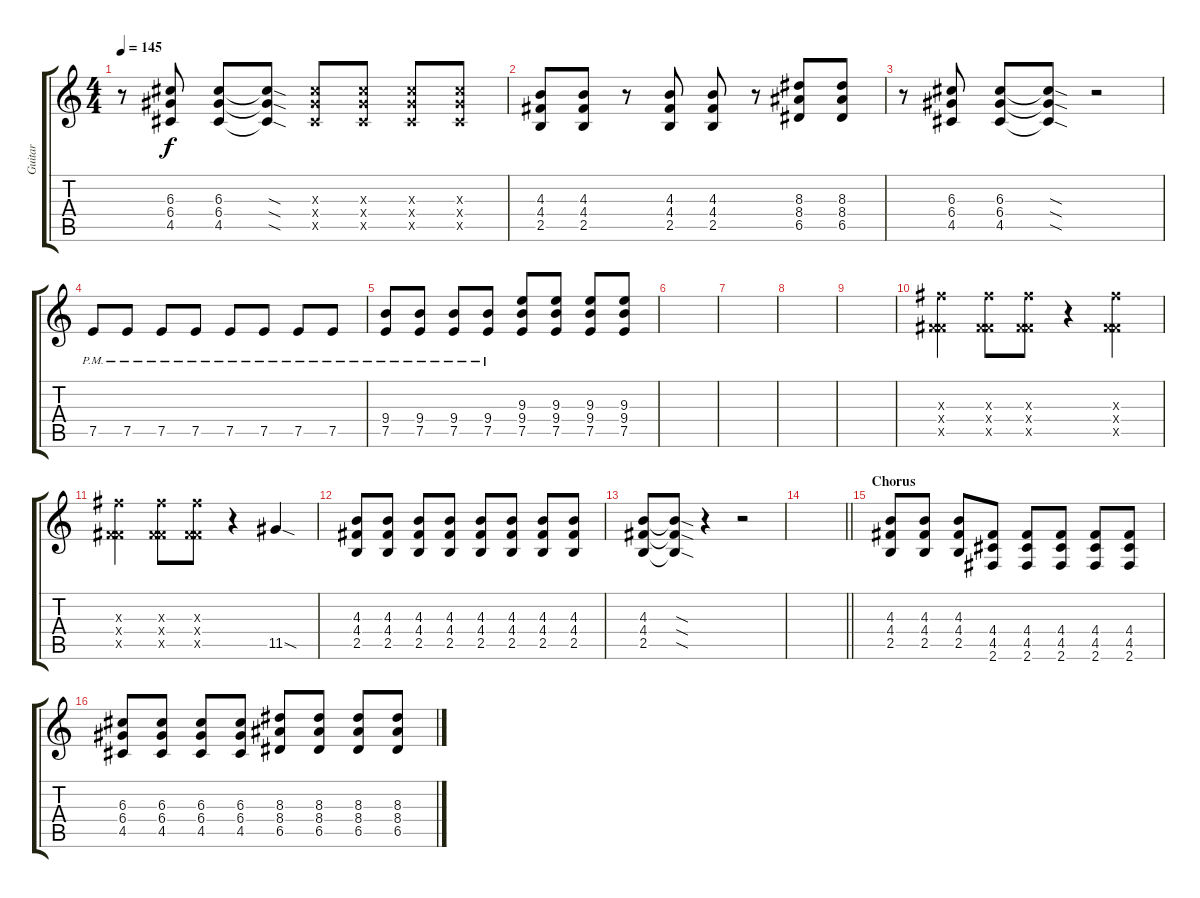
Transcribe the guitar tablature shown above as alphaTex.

\track ("Guitar" "Guitar") {instrument overdrivenguitar}
\staff {score tabs}
\tuning (E4 B3 G3 D3 A2 E2) {hide}
\ts (4 4)
\tempo 145
\clef g2
\ks c
r.8{dy f} (6.3 6.4 4.5).8 (6.3 6.4 4.5).8 (6.3{sod t} 6.4{sod t} 4.5{sod t}).8 (6.3{x} 6.4{x} 4.5{x}).8 (6.3{x} 6.4{x} 4.5{x}).8 (6.3{x} 6.4{x} 4.5{x}).8 (6.3{x} 6.4{x} 4.5{x}).8 |
(4.3 4.4 2.5).8 (4.3 4.4 2.5).8 r.8 (4.3 4.4 2.5).8 (4.3 4.4 2.5).8 r.8 (8.3 8.4 6.5).8 (8.3 8.4 6.5).8 |
r.8 (6.3 6.4 4.5).8 (6.3 6.4 4.5).8 (6.3{sod t} 6.4{sod t} 4.5{sod t}).8 r.2 |
7.5{pm}.8 7.5{pm}.8 7.5{pm}.8 7.5{pm}.8 7.5{pm}.8 7.5{pm}.8 7.5{pm}.8 7.5{pm}.8 |
(9.4{pm} 7.5{pm}).8 (9.4{pm} 7.5{pm}).8 (9.4{pm} 7.5{pm}).8 (9.4{pm} 7.5{pm}).8 (9.3 9.4 7.5).8 (9.3 9.4 7.5).8 (9.3 9.4 7.5).8 (9.3 9.4 7.5).8 |
|
|
|
|
(11.3{x} 4.4{x} 9.5{x}).4 (11.3{x} 4.4{x} 9.5{x}).8 (11.3{x} 4.4{x} 9.5{x}).8 r.4 (11.3{x} 4.4{x} 9.5{x}).4 |
(11.3{x} 4.4{x} 9.5{x}).4 (11.3{x} 4.4{x} 9.5{x}).8 (11.3{x} 4.4{x} 9.5{x}).8 r.4 11.5{sod}.4 |
(4.3 4.4 2.5).8 (4.3 4.4 2.5).8 (4.3 4.4 2.5).8 (4.3 4.4 2.5).8 (4.3 4.4 2.5).8 (4.3 4.4 2.5).8 (4.3 4.4 2.5).8 (4.3 4.4 2.5).8 |
(4.3 4.4 2.5).8 (4.3{sod t} 4.4{sod t} 2.5{sod t}).8 r.4 r.2 |
\barLineRight lightlight
|
\section ("" "Chorus")
(4.3 4.4 2.5).8 (4.3 4.4 2.5).8 (4.3 4.4 2.5).8 (4.4 4.5 2.6).8 (4.4 4.5 2.6).8 (4.4 4.5 2.6).8 (4.4 4.5 2.6).8 (4.4 4.5 2.6).8 |
(6.3 6.4 4.5).8 (6.3 6.4 4.5).8 (6.3 6.4 4.5).8 (6.3 6.4 4.5).8 (8.3 8.4 6.5).8 (8.3 8.4 6.5).8 (8.3 8.4 6.5).8 (8.3 8.4 6.5).8
